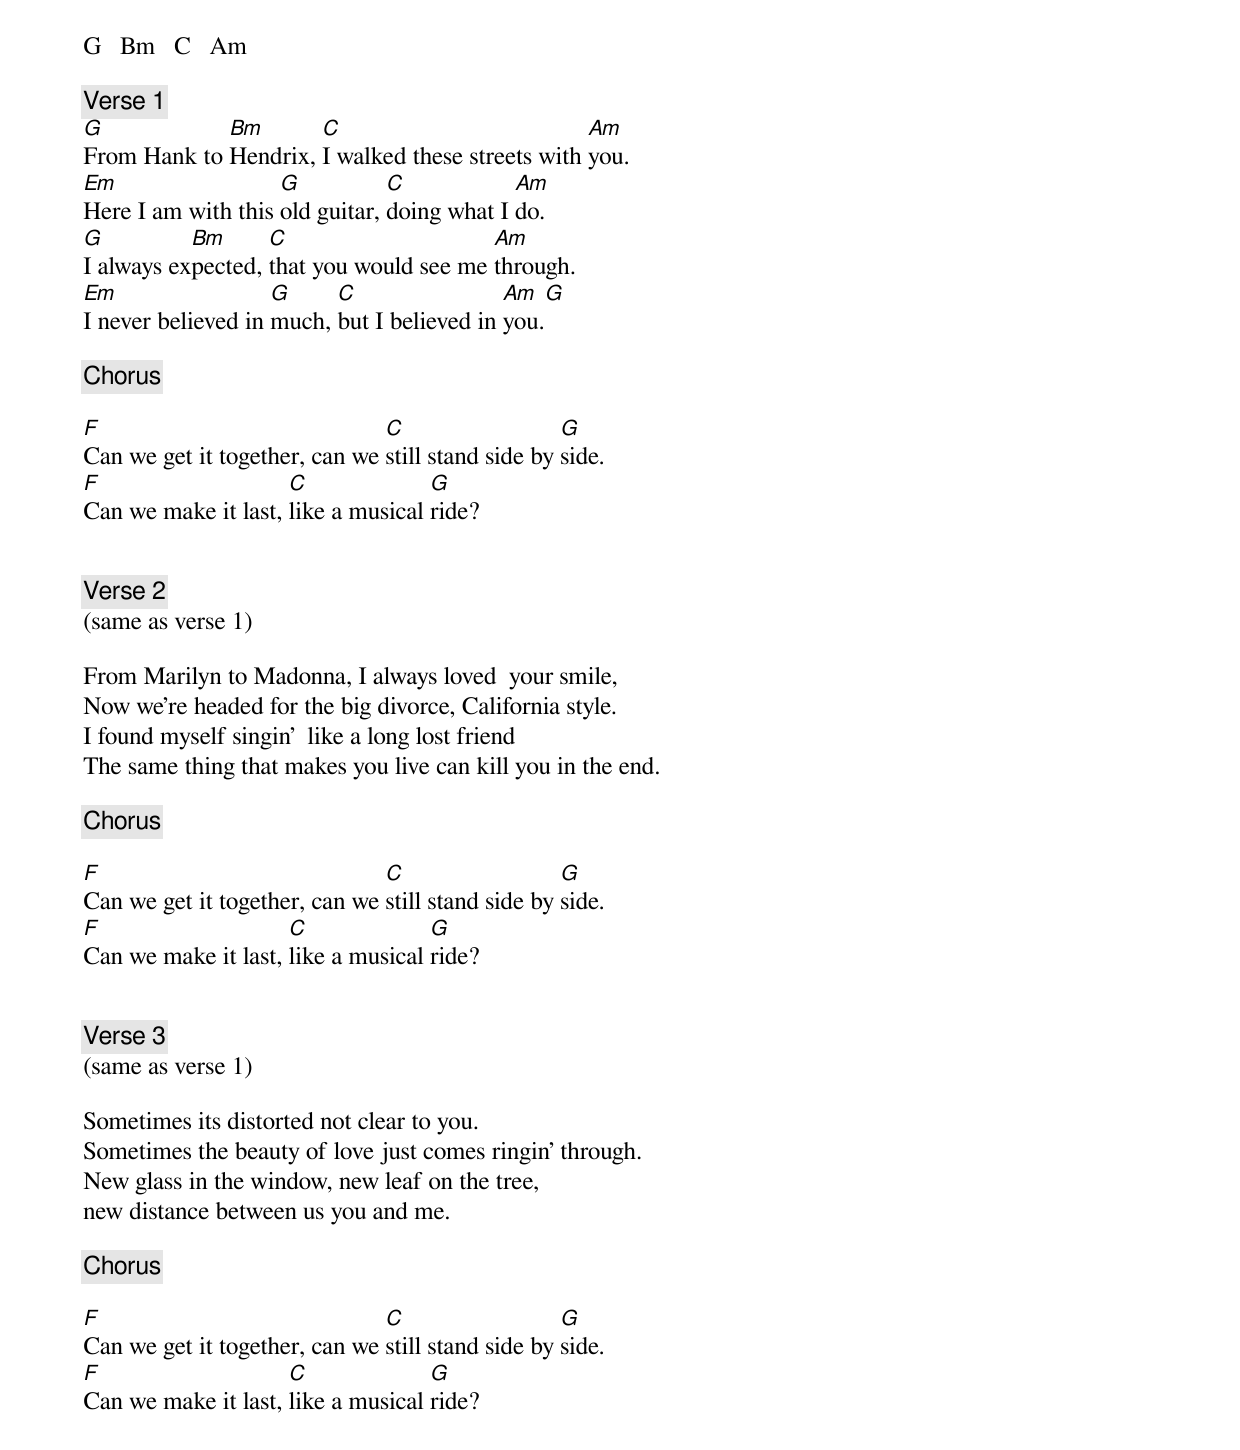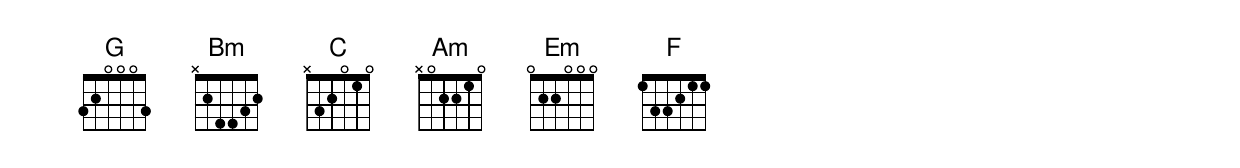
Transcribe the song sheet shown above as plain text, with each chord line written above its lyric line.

G   Bm   C   Am

[Verse 1]
G            Bm       C                           Am
From Hank to Hendrix, I walked these streets with you.
Em                  G           C            Am
Here I am with this old guitar, doing what I do.
G          Bm      C                     Am
I always expected, that you would see me through.
Em                  G     C                 Am    G
I never believed in much, but I believed in you.

[Chorus]

F                              C                   G
Can we get it together, can we still stand side by side.
F                    C              G
Can we make it last, like a musical ride?


[Verse 2]
(same as verse 1)

From Marilyn to Madonna, I always loved  your smile,
Now we're headed for the big divorce, California style.
I found myself singin'  like a long lost friend
The same thing that makes you live can kill you in the end.

[Chorus]

F                              C                   G
Can we get it together, can we still stand side by side.
F                    C              G
Can we make it last, like a musical ride?


[Verse 3]
(same as verse 1)

Sometimes its distorted not clear to you.
Sometimes the beauty of love just comes ringin' through.
New glass in the window, new leaf on the tree,
new distance between us you and me.

[Chorus]

F                              C                   G
Can we get it together, can we still stand side by side.
F                    C              G
Can we make it last, like a musical ride?
